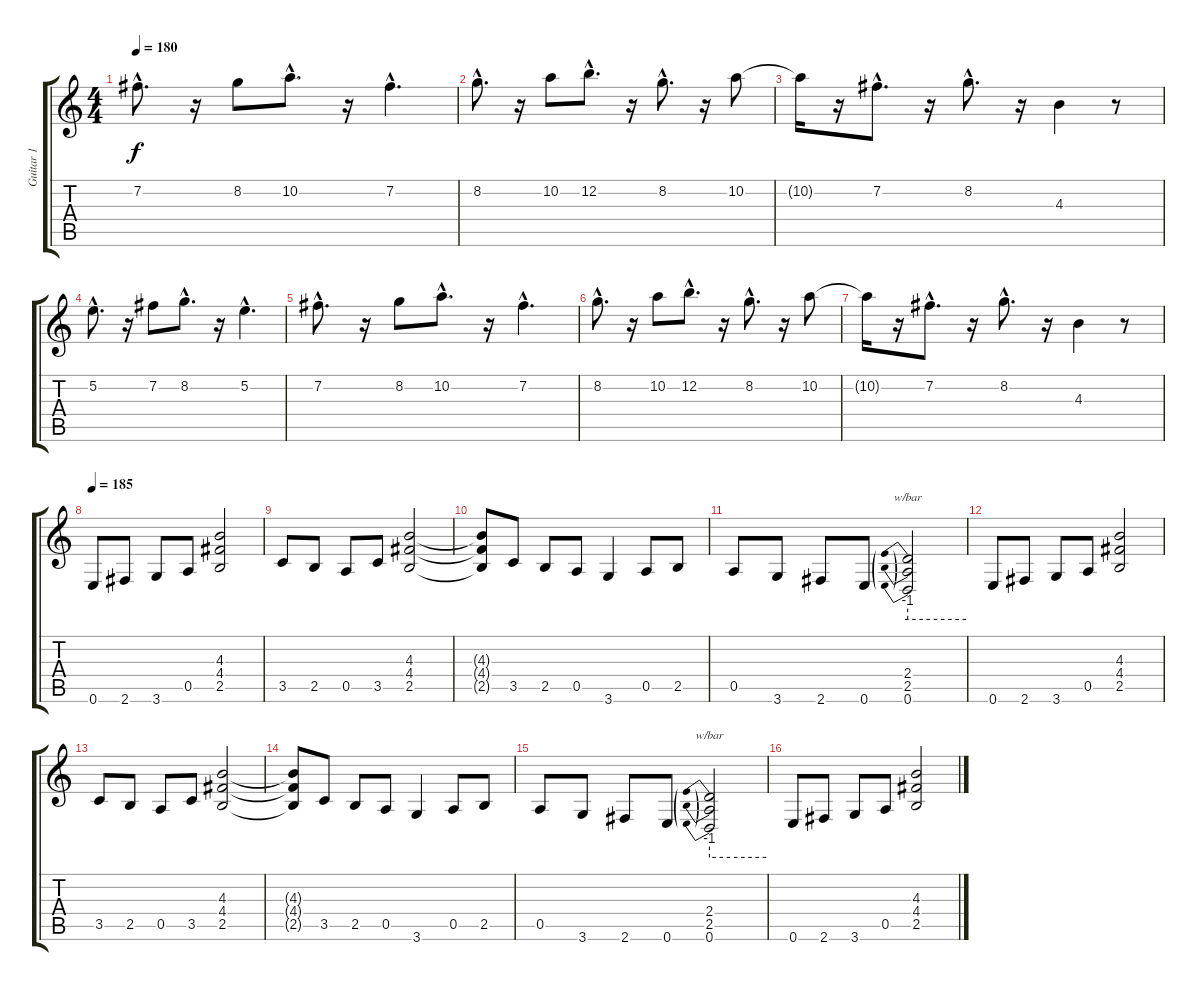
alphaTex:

\track ("Guitar 1" "Guitar 1") {instrument distortionguitar}
\staff {score tabs}
\tuning (E4 B3 G3 D3 A2 E2) {hide}
\ts (4 4)
\tempo 180
\clef g2
\ks c
7.2{hac}.8{d dy f} r.16 8.2.8 10.2{hac}.8{d} r.16 7.2{hac}.4{d} |
8.2{hac}.8{d} r.16 10.2.8 12.2{hac}.8{d} r.16 8.2{hac}.8{d} r.16 10.2.8 |
10.2{t}.16 r.16 7.2{hac}.8{d} r.16 8.2{hac}.8{d} r.16 4.3.4 r.8 |
5.2{hac}.8{d} r.16 7.2.8 8.2{hac}.8{d} r.16 5.2{hac}.4{d} |
7.2{hac}.8{d} r.16 8.2.8 10.2{hac}.8{d} r.16 7.2{hac}.4{d} |
8.2{hac}.8{d} r.16 10.2.8 12.2{hac}.8{d} r.16 8.2{hac}.8{d} r.16 10.2.8 |
10.2{t}.16 r.16 7.2{hac}.8{d} r.16 8.2{hac}.8{d} r.16 4.3.4 r.8 |
\tempo 185
0.6.8 2.6.8 3.6.8 0.5.8 (4.3 4.4 2.5).2 |
3.5.8 2.5.8 0.5.8 3.5.8 (4.3 4.4 2.5).2 |
(4.3{t} 4.4{t} 2.5{t}).8 3.5.8 2.5.8 0.5.8 3.6.4 0.5.8 2.5.8 |
0.5.8 3.6.8 2.6.8 0.6.8 (2.4 2.5 0.6).2{tbe (predive default 0 -4 60 -4)} |
0.6.8 2.6.8 3.6.8 0.5.8 (4.3 4.4 2.5).2 |
3.5.8 2.5.8 0.5.8 3.5.8 (4.3 4.4 2.5).2 |
(4.3{t} 4.4{t} 2.5{t}).8 3.5.8 2.5.8 0.5.8 3.6.4 0.5.8 2.5.8 |
0.5.8 3.6.8 2.6.8 0.6.8 (2.4 2.5 0.6).2{tbe (predive default 0 -4 60 -4)} |
0.6.8 2.6.8 3.6.8 0.5.8 (4.3 4.4 2.5).2
